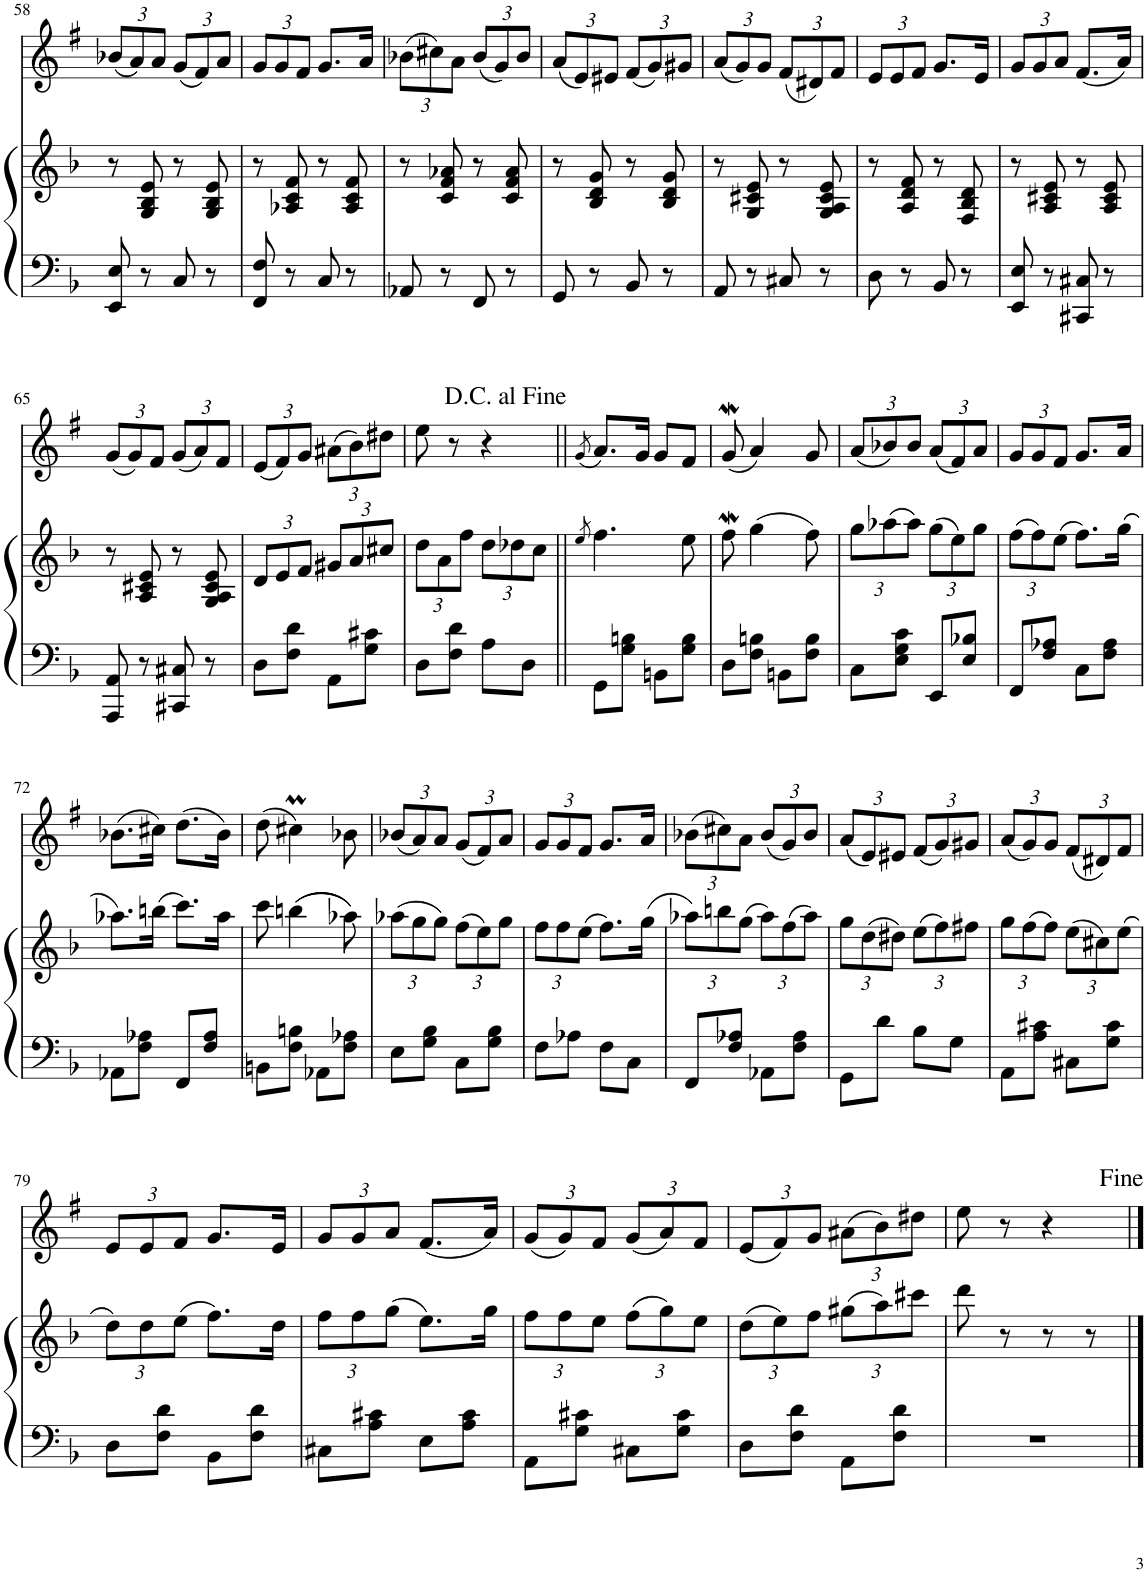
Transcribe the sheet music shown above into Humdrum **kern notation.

**kern	**kern	**kern
*part2	*part2	*part1
*staff3	*staff2	*staff1
*I"Фортепиано	*	*I"Сиb Труба
!!LO:PB:g=z
*clefF4	*clefG2	*clefG2
*	*	*Trd1c2
*k[b-]	*k[b-]	*k[f#]
*M2/4	*M2/4	*M2/4
*	*	*Xbrackettup
=58	=58	=58
8EE/ 8E/	8r	(12b-X/L
.	.	12a/)
8r	8G/ 8B-/ 8e/	.
.	.	12a/J
8C/	8r	(12g/L
.	.	12f#/)
8r	8G/ 8B-/ 8e/	.
.	.	12a/J
=59	=59	=59
8FF/ 8F/	8r	12g/L
.	.	12g/
8r	8A-X/ 8c/ 8f/	.
.	.	12f#/J
8C/	8r	8.g/L
8r	8A-/ 8c/ 8f/	.
.	.	16a/Jk
=60	=60	=60
8AA-X/	8r	(12b-X\L
.	.	12cc#X\)
8r	8c/ 8f/ 8a-X/	.
.	.	12a\J
8FF/	8r	(12b-/L
.	.	12g/)
8r	8c/ 8f/ 8a-/	.
.	.	12b-/J
=61	=61	=61
8GG/	8r	(12a/L
.	.	12e/)
8r	8B-/ 8d/ 8g/	.
.	.	12e#X/J
8BB-/	8r	(12f#/L
.	.	12g/)
8r	8B-/ 8d/ 8g/	.
.	.	12g#X/J
=62	=62	=62
8AA/	8r	(12a/L
.	.	12g/)
8r	8G/ 8c#X/ 8e/	.
.	.	12g/J
8C#X/	8r	(12f#/L
.	.	12d#X/)
8r	8G/ 8A/ 8c#/ 8e/	.
.	.	12f#/J
=63	=63	=63
8D\	8r	12e/L
.	.	12e/
8r	8A/ 8d/ 8f/	.
.	.	12f#/J
8BB-/	8r	8.g/L
8r	8F/ 8B-/ 8d/	.
.	.	16e/Jk
=64	=64	=64
8EE/ 8E/	8r	12g/L
.	.	12g/
8r	8A/ 8c#X/ 8e/	.
.	.	12a/J
8CC#X/ 8C#X/	8r	(8.f#/L
8r	8A/ 8c#/ 8e/	.
.	.	16a/Jk)
!!LO:LB:g=z
=65	=65	=65
8AAA/ 8AA/	8r	(12g/L
.	.	12g/)
8r	8A/ 8c#X/ 8e/	.
.	.	12f#/J
8CC#X/ 8C#X/	8r	(12g/L
.	.	12a/)
8r	8G/ 8A/ 8c#/ 8e/	.
.	.	12f#/J
=66	=66	=66
*	*Xbrackettup	*
8D\L	12d/L	(12e/L
.	12e/	12f#/)
8F\ 8d\J	.	.
.	12f/J	12g/J
8AA\L	12g#X/L	(12a#X\L
.	12a/	12b\)
8G\ 8c#X\J	.	.
.	12cc#X/J	12dd#X\J
=67	=67	=67
8D\L	12dd\L	8ee\
.	12a\	.
8F\ 8d\J	.	8r
.	12ff\J	.
8A\L	12dd\L	4r
.	12dd-X\	.
8D\J	.	.
.	12cc\J	.
=68||	=68||	=68||
.	8qee/	(8qg/
8GG\L	4.ff\	8.a/L)
8G\ 8Bn\J	.	.
.	.	16g/Jk
8BBn\L	.	8g/L
8G\ 8B\J	8ee\	8f#/J
=69	=69	=69
8D\L	8ffw\	(8gw/
8F\ 8Bn\J	(4gg\	4a/)
8BBn\L	.	.
8F\ 8B\J	8ff\)	8g/
=70	=70	=70
8C\L	12gg\L	(12a/L
.	(12aa-X\	12b-X/)
8E\ 8G\ 8c\J	.	.
.	12aa-\J)	12b-/J
8EE/L	(12gg\L	(12a/L
.	12ee\)	12f#/)
8E/ 8B-X/J	.	.
.	12gg\J	12a/J
=71	=71	=71
8FF/L	(12ff\L	12g/L
.	12ff\)	12g/
8F/ 8A-X/J	.	.
.	(12ee\J	12f#/J
8C\L	8.ff\L)	8.g/L
8F\ 8A-\J	.	.
.	(16gg\Jk	16a/Jk
!!LO:LB:g=z
=72	=72	=72
8AA-X\L	8.aa-X\L)	(8.b-X\L
8F\ 8A-X\J	.	.
.	(16bbn\Jk	16cc#X\Jk)
8FF/L	8.ccc\L)	(8.dd\L
8F/ 8A-/J	.	.
.	16aa-\Jk	16b-\Jk)
=73	=73	=73
8BBn\L	8ccc\	(8dd\
8F\ 8Bn\J	((4bbn\	4cc#Xm\)
8AA-X\L	.	.
8F\ 8A-X\J	8aa-X\))	8b-X\
=74	=74	=74
8E\L	(12aa-X\L	(12b-X/L
.	12gg\	12a/)
8G\ 8B-\J	.	.
.	12gg\J)	12a/J
8C\L	(12ff\L	(12g/L
.	12ee\)	12f#/)
8G\ 8B-\J	.	.
.	12gg\J	12a/J
=75	=75	=75
8F\L	12ff\L	12g/L
.	12ff\	12g/
8A-X\J	.	.
.	(12ee\J	12f#/J
8F\L	8.ff\L)	8.g/L
8C\J	.	.
.	(16gg\Jk	16a/Jk
=76	=76	=76
8FF/L	12aa-X\L)	(12b-X\L
.	12bbn\	12cc#X\)
8F/ 8A-X/J	.	.
.	(12gg\J	12a\J
8AA-X\L	12aa-\L)	(12b-/L
.	(12ff\	12g/)
8F\ 8A-\J	.	.
.	12aa-\J)	12b-/J
=77	=77	=77
8GG\L	12gg\L	(12a/L
.	(12dd\	12e/)
8d\J	.	.
.	12dd#X\J)	12e#X/J
8B-\L	(12ee\L	(12f#/L
.	12ff\)	12g/)
8G\J	.	.
.	12ff#X\J	12g#X/J
=78	=78	=78
8AA\L	12gg\L	(12a/L
.	(12ff\	12g/)
8A\ 8c#X\J	.	.
.	12ff\J)	12g/J
8C#X\L	(12ee\L	(12f#/L
.	12cc#X\)	12d#X/)
8G\ 8c#\J	.	.
.	(12ee\J	12f#/J
!!LO:LB:g=z
=79	=79	=79
8D\L	12dd\L)	12e/L
.	12dd\	12e/
8F\ 8d\J	.	.
.	(12ee\J	12f#/J
8BB-\L	8.ff\L)	8.g/L
8F\ 8d\J	.	.
.	16dd\Jk	16e/Jk
=80	=80	=80
8C#X\L	12ff\L	12g/L
.	12ff\	12g/
8A\ 8c#X\J	.	.
.	(12gg\J	12a/J
8E\L	8.ee\L)	(8.f#/L
8A\ 8c#\J	.	.
.	16gg\Jk	16a/Jk)
=81	=81	=81
8AA\L	12ff\L	(12g/L
.	12ff\	12g/)
8G\ 8c#X\J	.	.
.	12ee\J	12f#/J
8C#X\L	(12ff\L	(12g/L
.	12gg\)	12a/)
8G\ 8c#\J	.	.
.	12ee\J	12f#/J
=82	=82	=82
8D\L	(12dd\L	(12e/L
.	12ee\)	12f#/)
8F\ 8d\J	.	.
.	12ff\J	12g/J
8AA\L	(12gg#X\L	(12a#X\L
.	12aa\)	12b\)
8F\ 8d\J	.	.
.	12ccc#X\J	12dd#X\J
=83	=83	=83
2r	8ddd\	8ee\
.	8r	8r
.	8r	4r
.	8r	.
==	==	==
*-	*-	*-
